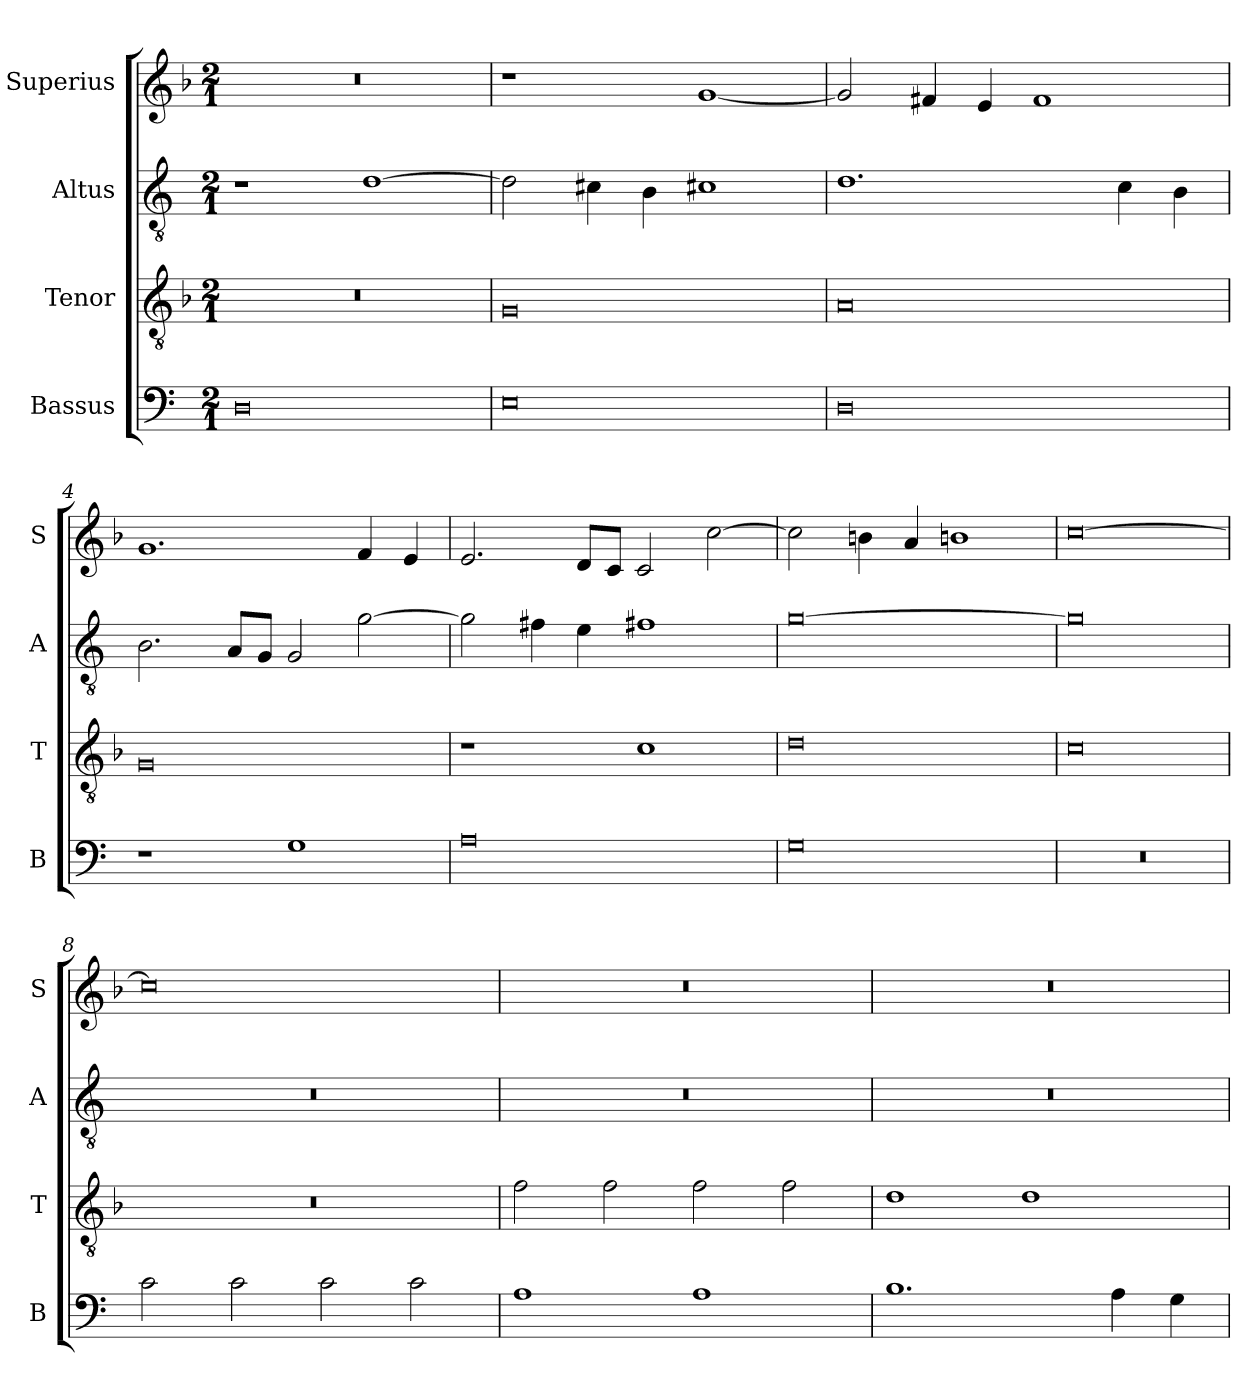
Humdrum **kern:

**kern	**kern	**kern	**kern
*part4	*part3	*part2	*part1
*staff4	*staff3	*staff2	*staff1
*I"Bassus	*I"Tenor	*I"Altus	*I"Superius
*I'B	*I'T	*I'A	*I'S
*clefF4	*clefGv2	*clefGv2	*clefG2
*k[]	*k[b-]	*k[]	*k[b-]
*M2/1	*M2/1	*M2/1	*M2/1
=1	=1	=1	=1
0D	0r	1r	0r
.	.	[1d	.
=2	=2	=2	=2
0E	0G	2d\]	1r
.	.	4c#X\	.
.	.	4B\	.
.	.	1c#X	[1g
=3	=3	=3	=3
0D	0A	1.d	2g/]
.	.	.	4f#X/
.	.	.	4e/
.	.	.	1f#
.	.	4c\	.
.	.	4B\	.
=4	=4	=4	=4
1r	0G	2.B\	1.g
.	.	8A/L	.
.	.	8G/J	.
1G	.	2G/	.
.	.	[2g\	4f/
.	.	.	4e/
=5	=5	=5	=5
0A	1r	2g\]	2.e/
.	.	4f#X\	.
.	.	4e\	8d/L
.	.	.	8c/J
.	1c	1f#X	2c/
.	.	.	[2cc\
=6	=6	=6	=6
0G	0d	[0g	2cc\]
.	.	.	4bn\
.	.	.	4a/
.	.	.	1bn
=7	=7	=7	=7
0r	0c	0g]	[0cc
=8	=8	=8	=8
2c\	0r	0r	0cc]
2c\	.	.	.
2c\	.	.	.
2c\	.	.	.
=9	=9	=9	=9
1A	2f\	0r	0r
.	2f\	.	.
1A	2f\	.	.
.	2f\	.	.
=10	=10	=10	=10
1.B	1d	0r	0r
.	1d	.	.
4A\	.	.	.
4G\	.	.	.
=	=	=	=
*-	*-	*-	*-
